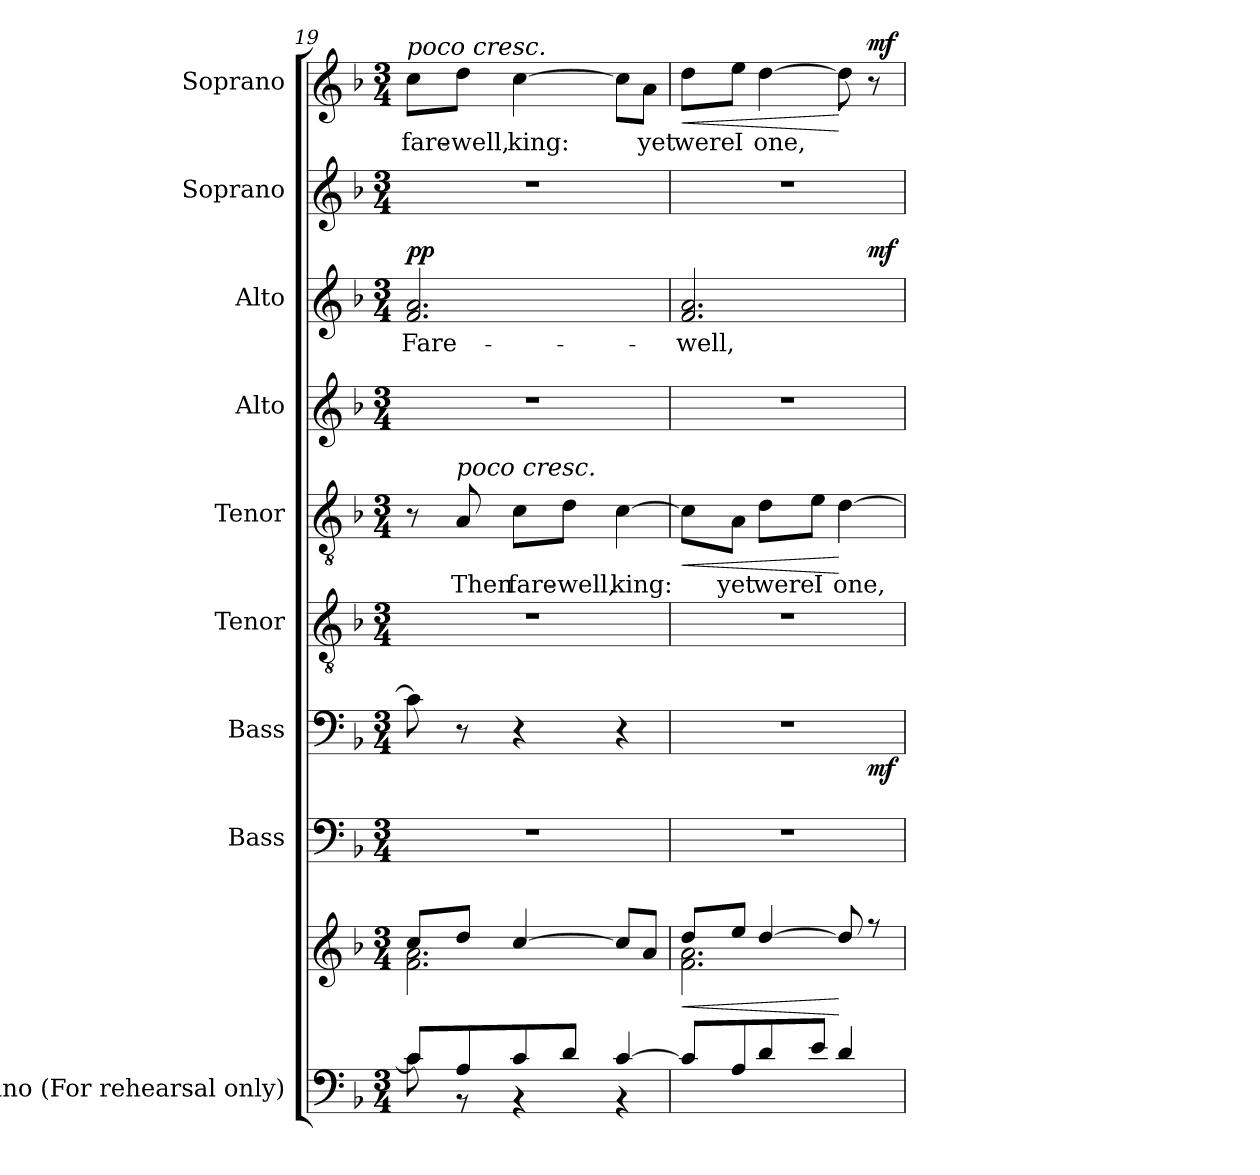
**kern	**kern	**dynam	**kern	**kern	**dynam	**kern	**kern	**text	**dynam	**kern	**kern	**text	**dynam	**kern	**kern	**text	**dynam
*part9	*part9	*part9	*part8	*part7	*part7	*part6	*part5	*part5	*part5	*part4	*part3	*part3	*part3	*part2	*part1	*part1	*part1
*staff10	*staff9	*staff9/10	*staff8	*staff7	*staff7	*staff6	*staff5	*staff5	*staff5	*staff4	*staff3	*staff3	*staff3	*staff2	*staff1	*staff1	*staff1
*I"Piano (For rehearsal only)	*	*	*I"Bass	*I"Bass	*	*I"Tenor	*I"Tenor	*	*	*I"Alto	*I"Alto	*	*	*I"Soprano	*I"Soprano	*	*
*I'Pno.	*	*	*I'B.	*I'B.	*	*I'T.	*I'T.	*	*	*I'A.	*I'A.	*	*	*I'S.	*I'S.	*	*
*clefF4	*clefG2	*	*clefF4	*clefF4	*	*clefGv2	*clefGv2	*	*	*clefG2	*clefG2	*	*	*clefG2	*clefG2	*	*
*	*	*	*	*	*	*ITrd7c12	*ITrd7c12	*	*	*	*	*	*	*	*	*	*
*k[b-]	*k[b-]	*	*k[b-]	*k[b-]	*	*k[b-]	*k[b-]	*	*	*k[b-]	*k[b-]	*	*	*k[b-]	*k[b-]	*	*
*F:	*F:	*	*F:	*F:	*	*F:	*F:	*	*	*F:	*F:	*	*	*F:	*F:	*	*
*M3/4	*M3/4	*	*M3/4	*M3/4	*	*M3/4	*M3/4	*	*	*M3/4	*M3/4	*	*	*M3/4	*M3/4	*	*
=19	=19	=19	=19	=19	=19	=19	=19	=19	=19	=19	=19	=19	=19	=19	=19	=19	=19
*^	*^	*	*	*	*	*	*	*	*	*	*	*	*	*	*	*	*
!	!	!	!	!	!LO:N:vis=1	!	!	!LO:N:vis=1	!	!	!	!LO:N:vis=1	!	!	!	!	!	!	!
!	!	!	!	!	!	!	!	!	!	!	!	!	!	!LO:LY:b:color=#000000	!	!LO:N:vis=1	!	!	!
!	!	!	!	!	!	!	!	!	!	!	!	!	!	!	!	!	!LO:TX:a:i:t=poco cresc.	!	!
!	!	!	!	!	!	!	!	!	!	!	!	!	!	!	!	!	!	!LO:LY:b:color=#000000	!
8ci/L]	8ci\	8cci/L	2.fi\ 2.ai	.	2.r	8ci\]	.	2.r	8r	.	.	2.r	2.fi/ 2.ai	Fare-	pp	2.r	8cci\L	fare-	.
!	!	!	!	!	!	!	!	!	!	!LO:LY:b:color=#000000	!	!	!	!	!	!	!	!	!
!	!	!	!	!	!	!	!	!	!LO:TX:a:i:t=poco cresc.	!	!	!	!	!	!	!	!	!	!
!	!	!	!	!	!	!	!	!	!	!	!	!	!	!	!	!	!	!LO:LY:b:color=#000000	!
8Ai/	8r	8ddi/J	.	.	.	8r	.	.	8AAi/	Then	.	.	.	.	.	.	8ddi\J	-well,	.
!	!	!	!	!	!	!	!	!	!	!LO:LY:b:color=#000000	!	!	!	!	!	!	!	!	!
!	!	!	!	!	!	!	!	!	!	!	!	!	!	!	!	!	!	!LO:LY:b:color=#000000	!
8ci/	4r	[>4cci/	.	.	.	4r	.	.	8Ci\L	fare-	.	.	.	.	.	.	[>4cci\	king:	.
!	!	!	!	!	!	!	!	!	!	!LO:LY:b:color=#000000	!	!	!	!	!	!	!	!	!
8di/J	.	.	.	.	.	.	.	.	8Di\J	-well,	.	.	.	.	.	.	.	.	.
!	!	!	!	!	!	!	!	!	!	!LO:LY:b:color=#000000	!	!	!	!	!	!	!	!	!
[>4ci/	4r	8cci/L]	.	.	.	4r	.	.	[>4Ci\	king:	.	.	.	.	.	.	8cci\L]	.	.
!	!	!	!	!	!	!	!	!	!	!	!	!	!	!	!	!	!	!LO:LY:b:color=#000000	!
.	.	8ai/J	.	.	.	.	.	.	.	.	.	.	.	.	.	.	8ai\J	yet	.
*v	*v	*	*	*	*	*	*	*	*	*	*	*	*	*	*	*	*	*	*
!!LO:LB:g=z
=20	=20	=20	=20	=20	=20	=20	=20	=20	=20	=20	=20	=20	=20	=20	=20	=20	=20	=20
!	!	!	!LO:HP:b	!LO:N:vis=1	!LO:N:vis=1	!	!LO:N:vis=1	!	!	!LO:HP:b	!LO:N:vis=1	!	!	!	!	!	!	!
!	!	!	!	!	!	!	!	!	!	!	!	!	!LO:LY:b:color=#000000	!	!LO:N:vis=1	!	!	!
!	!	!	!	!	!	!	!	!	!	!	!	!	!	!	!	!	!LO:LY:b:color=#000000	!LO:HP:b
*	*	*	*	*	*^	*	*	*	*	*	*	*^	*	*	*	*	*	*
8ci/L]	8ddi/L	2.fi\ 2.ai	<	2.r	2.r	2ryy	.	2.r	8Ci\L]	.	<	2.r	2.fi/ 2.ai	2ryy	-well,	.	2.r	8ddi\L	were	<
!	!	!	!	!	!	!	!	!	!	!LO:LY:b:color=#000000	!	!	!	!	!	!	!	!	!	!
!	!	!	!	!	!	!	!	!	!	!	!	!	!	!	!	!	!	!	!LO:LY:b:color=#000000	!
8Ai/	8eei/J	.	.	.	.	.	.	.	8AAi\J	yet	.	.	.	.	.	.	.	8eei\J	I	.
!	!	!	!	!	!	!	!	!	!	!LO:LY:b:color=#000000	!	!	!	!	!	!	!	!	!	!
!	!	!	!	!	!	!	!	!	!	!	!	!	!	!	!	!	!	!	!LO:LY:b:color=#000000	!
8di/	[>4ddi/	.	.	.	.	.	.	.	8Di\L	were	.	.	.	.	.	.	.	[>4ddi\	one,	.
!	!	!	!	!	!	!	!	!	!	!LO:LY:b:color=#000000	!	!	!	!	!	!	!	!	!	!
8ei/J	.	.	.	.	.	.	.	.	8Ei\J	I	.	.	.	.	.	.	.	.	.	.
!	!	!	!	!	!	!	!	!	!	!LO:LY:b:color=#000000	!	!	!	!	!	!	!	!	!	!
4di/	8ddi/]	.	[	.	.	8ryy	.	.	[>4Di\	one,	[	.	.	8ryy	.	.	.	8ddi\]	.	[
.	8r	.	.	.	.	8ryy	mf	.	.	.	.	.	.	8ryy	.	mf	.	8r	.	mf
*	*v	*v	*	*	*v	*v	*	*	*	*	*	*	*v	*v	*	*	*	*	*	*
=	=	=	=	=	=	=	=	=	=	=	=	=	=	=	=	=	=
*-	*-	*-	*-	*-	*-	*-	*-	*-	*-	*-	*-	*-	*-	*-	*-	*-	*-
